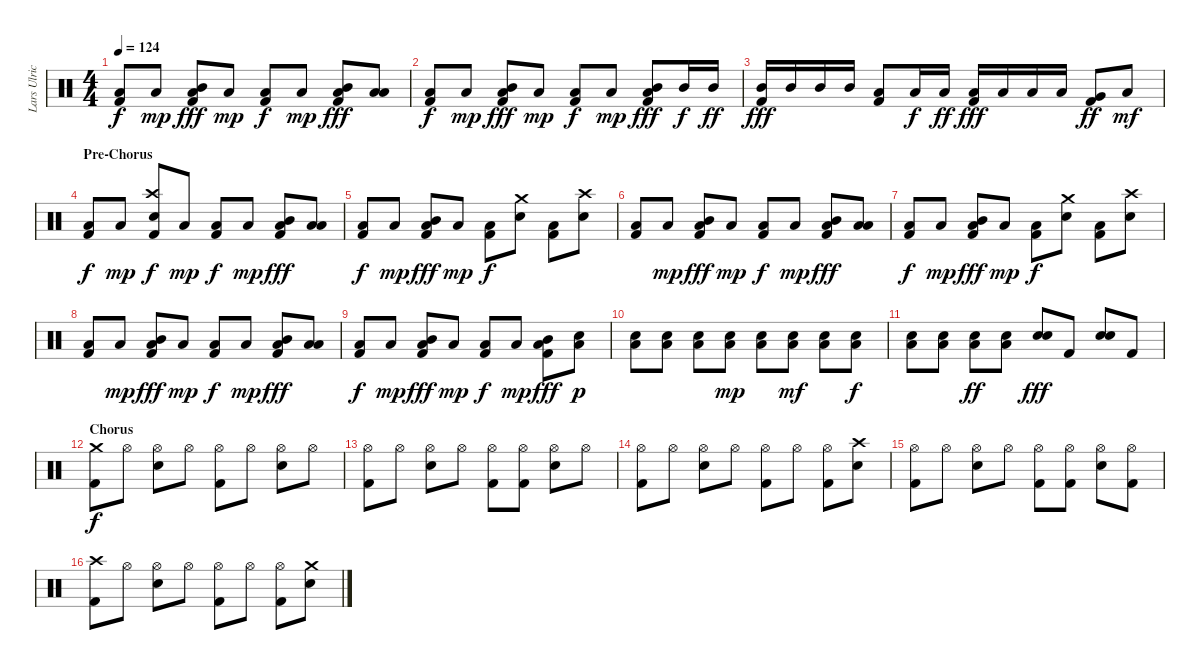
\track ("Lars Ulrich" "Lars Ulric") {instrument percussion}
\staff {score}
\articulation defaults
\ts (4 4)
\tempo 124
\clef neutral
\ks c
("Low Floor Tom (hit)" "Kick (hit) 2").8{dy f} "Low Floor Tom (hit)".8{dy mp} ("Mid Tom (hit)" "Low Floor Tom (hit)" "Kick (hit) 2").8{dy fff} "Low Floor Tom (hit)".8{dy mp} ("Low Floor Tom (hit)" "Kick (hit) 2").8{dy f} "Low Floor Tom (hit)".8{dy mp} ("Mid Tom (hit)" "Low Floor Tom (hit)" "Kick (hit) 2").8{dy fff} ("Low Tom (hit)" "Low Floor Tom (hit)").8 |
("Low Floor Tom (hit)" "Kick (hit) 2").8{dy f} "Low Floor Tom (hit)".8{dy mp} ("Mid Tom (hit)" "Low Floor Tom (hit)" "Kick (hit) 2").8{dy fff} "Low Floor Tom (hit)".8{dy mp} ("Low Floor Tom (hit)" "Kick (hit) 2").8{dy f} "Low Floor Tom (hit)".8{dy mp} ("Mid Tom (hit)" "Low Floor Tom (hit)" "Kick (hit) 2").8{dy fff} "Mid Tom (hit)".16{dy f} "Mid Tom (hit)".16{dy ff} |
("Mid Tom (hit)" "Kick (hit) 2").16{dy fff} "Mid Tom (hit)".16 "Mid Tom (hit)".16 "Mid Tom (hit)".16 ("Low Tom (hit)" "Kick (hit) 2").8 "Low Tom (hit)".16{dy f} "Low Tom (hit)".16{dy ff} ("Low Tom (hit)" "Kick (hit) 2").16{dy fff} "Low Tom (hit)".16 "Low Tom (hit)".16 "Low Tom (hit)".16 ("Very Low Tom (hit)" "Kick (hit) 2").8{dy ff} "Low Floor Tom (hit)".8{dy mf} |
\section ("" "Pre-Chorus")
("Low Floor Tom (hit)" "Kick (hit) 2").8{dy f} "Low Floor Tom (hit)".8{dy mp} ("Crash high (hit)" "Snare (hit) 2" "Kick (hit) 2").8{dy f} "Low Floor Tom (hit)".8{dy mp} ("Low Floor Tom (hit)" "Kick (hit) 2").8{dy f} "Low Floor Tom (hit)".8{dy mp} ("Mid Tom (hit)" "Low Floor Tom (hit)" "Kick (hit) 2").8{dy fff} ("Low Tom (hit)" "Low Floor Tom (hit)").8 |
("Low Floor Tom (hit)" "Kick (hit) 2").8{dy f} "Low Floor Tom (hit)".8{dy mp} ("Mid Tom (hit)" "Low Floor Tom (hit)" "Kick (hit) 2").8{dy fff} "Low Floor Tom (hit)".8{dy mp} ("Low Floor Tom (hit)" "Kick (hit) 2").8{dy f} ("Crash medium (hit)" "Snare (hit) 2").8 ("Low Floor Tom (hit)" "Kick (hit) 2").8 ("Crash high (hit)" "Snare (hit) 2").8 |
("Low Floor Tom (hit)" "Kick (hit) 2").8 "Low Floor Tom (hit)".8{dy mp} ("Mid Tom (hit)" "Low Floor Tom (hit)" "Kick (hit) 2").8{dy fff} "Low Floor Tom (hit)".8{dy mp} ("Low Floor Tom (hit)" "Kick (hit) 2").8{dy f} "Low Floor Tom (hit)".8{dy mp} ("Mid Tom (hit)" "Low Floor Tom (hit)" "Kick (hit) 2").8{dy fff} ("Low Tom (hit)" "Low Floor Tom (hit)").8 |
("Low Floor Tom (hit)" "Kick (hit) 2").8{dy f} "Low Floor Tom (hit)".8{dy mp} ("Mid Tom (hit)" "Low Floor Tom (hit)" "Kick (hit) 2").8{dy fff} "Low Floor Tom (hit)".8{dy mp} ("Low Floor Tom (hit)" "Kick (hit) 2").8{dy f} ("Crash medium (hit)" "Snare (hit) 2").8 ("Low Floor Tom (hit)" "Kick (hit) 2").8 ("Crash high (hit)" "Snare (hit) 2").8 |
("Low Floor Tom (hit)" "Kick (hit) 2").8 "Low Floor Tom (hit)".8{dy mp} ("Mid Tom (hit)" "Low Floor Tom (hit)" "Kick (hit) 2").8{dy fff} "Low Floor Tom (hit)".8{dy mp} ("Low Floor Tom (hit)" "Kick (hit) 2").8{dy f} "Low Floor Tom (hit)".8{dy mp} ("Mid Tom (hit)" "Low Floor Tom (hit)" "Kick (hit) 2").8{dy fff} ("Low Tom (hit)" "Low Floor Tom (hit)").8 |
("Low Floor Tom (hit)" "Kick (hit) 2").8{dy f} "Low Floor Tom (hit)".8{dy mp} ("Mid Tom (hit)" "Low Floor Tom (hit)" "Kick (hit) 2").8{dy fff} "Low Floor Tom (hit)".8{dy mp} ("Low Floor Tom (hit)" "Kick (hit) 2").8{dy f} "Low Floor Tom (hit)".8{dy mp} ("Mid Tom (hit)" "Low Floor Tom (hit)" "Kick (hit) 2").8{dy fff} ("Snare (hit) 2" "Low Floor Tom (hit)").8{dy p} |
("Snare (hit) 2" "Low Floor Tom (hit)").8 ("Snare (hit) 2" "Low Floor Tom (hit)").8 ("Snare (hit) 2" "Low Floor Tom (hit)").8 ("Snare (hit) 2" "Low Floor Tom (hit)").8{dy mp} ("Snare (hit) 2" "Low Floor Tom (hit)").8 ("Snare (hit) 2" "Low Floor Tom (hit)").8{dy mf} ("Snare (hit) 2" "Low Floor Tom (hit)").8 ("Snare (hit) 2" "Low Floor Tom (hit)").8{dy f} |
("Snare (hit) 2" "Low Floor Tom (hit)").8 ("Snare (hit) 2" "Low Floor Tom (hit)").8 ("Snare (hit) 2" "Low Floor Tom (hit)").8{dy ff} ("Snare (hit) 2" "Low Floor Tom (hit)").8 ("Snare (hit) 2" "Snare (hit) 2").8{dy fff} "Kick (hit) 2".8 ("Snare (hit) 2" "Snare (hit) 2").8 "Kick (hit) 2".8 |
\section ("" "Chorus")
("Crash medium (hit)" "Kick (hit) 2").8{dy f} "Hi-Hat (open)".8 ("Hi-Hat (open)" "Snare (hit) 2").8 "Hi-Hat (open)".8 ("Hi-Hat (open)" "Kick (hit) 2").8 "Hi-Hat (open)".8 ("Hi-Hat (open)" "Snare (hit) 2").8 "Hi-Hat (open)".8 |
("Hi-Hat (open)" "Kick (hit) 2").8 "Hi-Hat (open)".8 ("Hi-Hat (open)" "Snare (hit) 2").8 "Hi-Hat (open)".8 ("Hi-Hat (open)" "Kick (hit) 2").8 ("Hi-Hat (open)" "Kick (hit) 2").8 ("Hi-Hat (open)" "Snare (hit) 2").8 "Hi-Hat (open)".8 |
("Hi-Hat (open)" "Kick (hit) 2").8 "Hi-Hat (open)".8 ("Hi-Hat (open)" "Snare (hit) 2").8 "Hi-Hat (open)".8 ("Hi-Hat (open)" "Kick (hit) 2").8 "Hi-Hat (open)".8 ("Hi-Hat (open)" "Kick (hit) 2").8 ("Crash high (hit)" "Snare (hit) 2").8 |
("Hi-Hat (open)" "Kick (hit) 2").8 "Hi-Hat (open)".8 ("Hi-Hat (open)" "Snare (hit) 2").8 "Hi-Hat (open)".8 ("Hi-Hat (open)" "Kick (hit) 2").8 ("Hi-Hat (open)" "Kick (hit) 2").8 ("Hi-Hat (open)" "Snare (hit) 2").8 ("Hi-Hat (open)" "Kick (hit) 2").8 |
("Crash high (hit)" "Kick (hit) 2").8 "Hi-Hat (open)".8 ("Hi-Hat (open)" "Snare (hit) 2").8 "Hi-Hat (open)".8 ("Hi-Hat (open)" "Kick (hit) 2").8 "Hi-Hat (open)".8 ("Hi-Hat (open)" "Kick (hit) 2").8 ("Crash medium (hit)" "Snare (hit) 2").8
